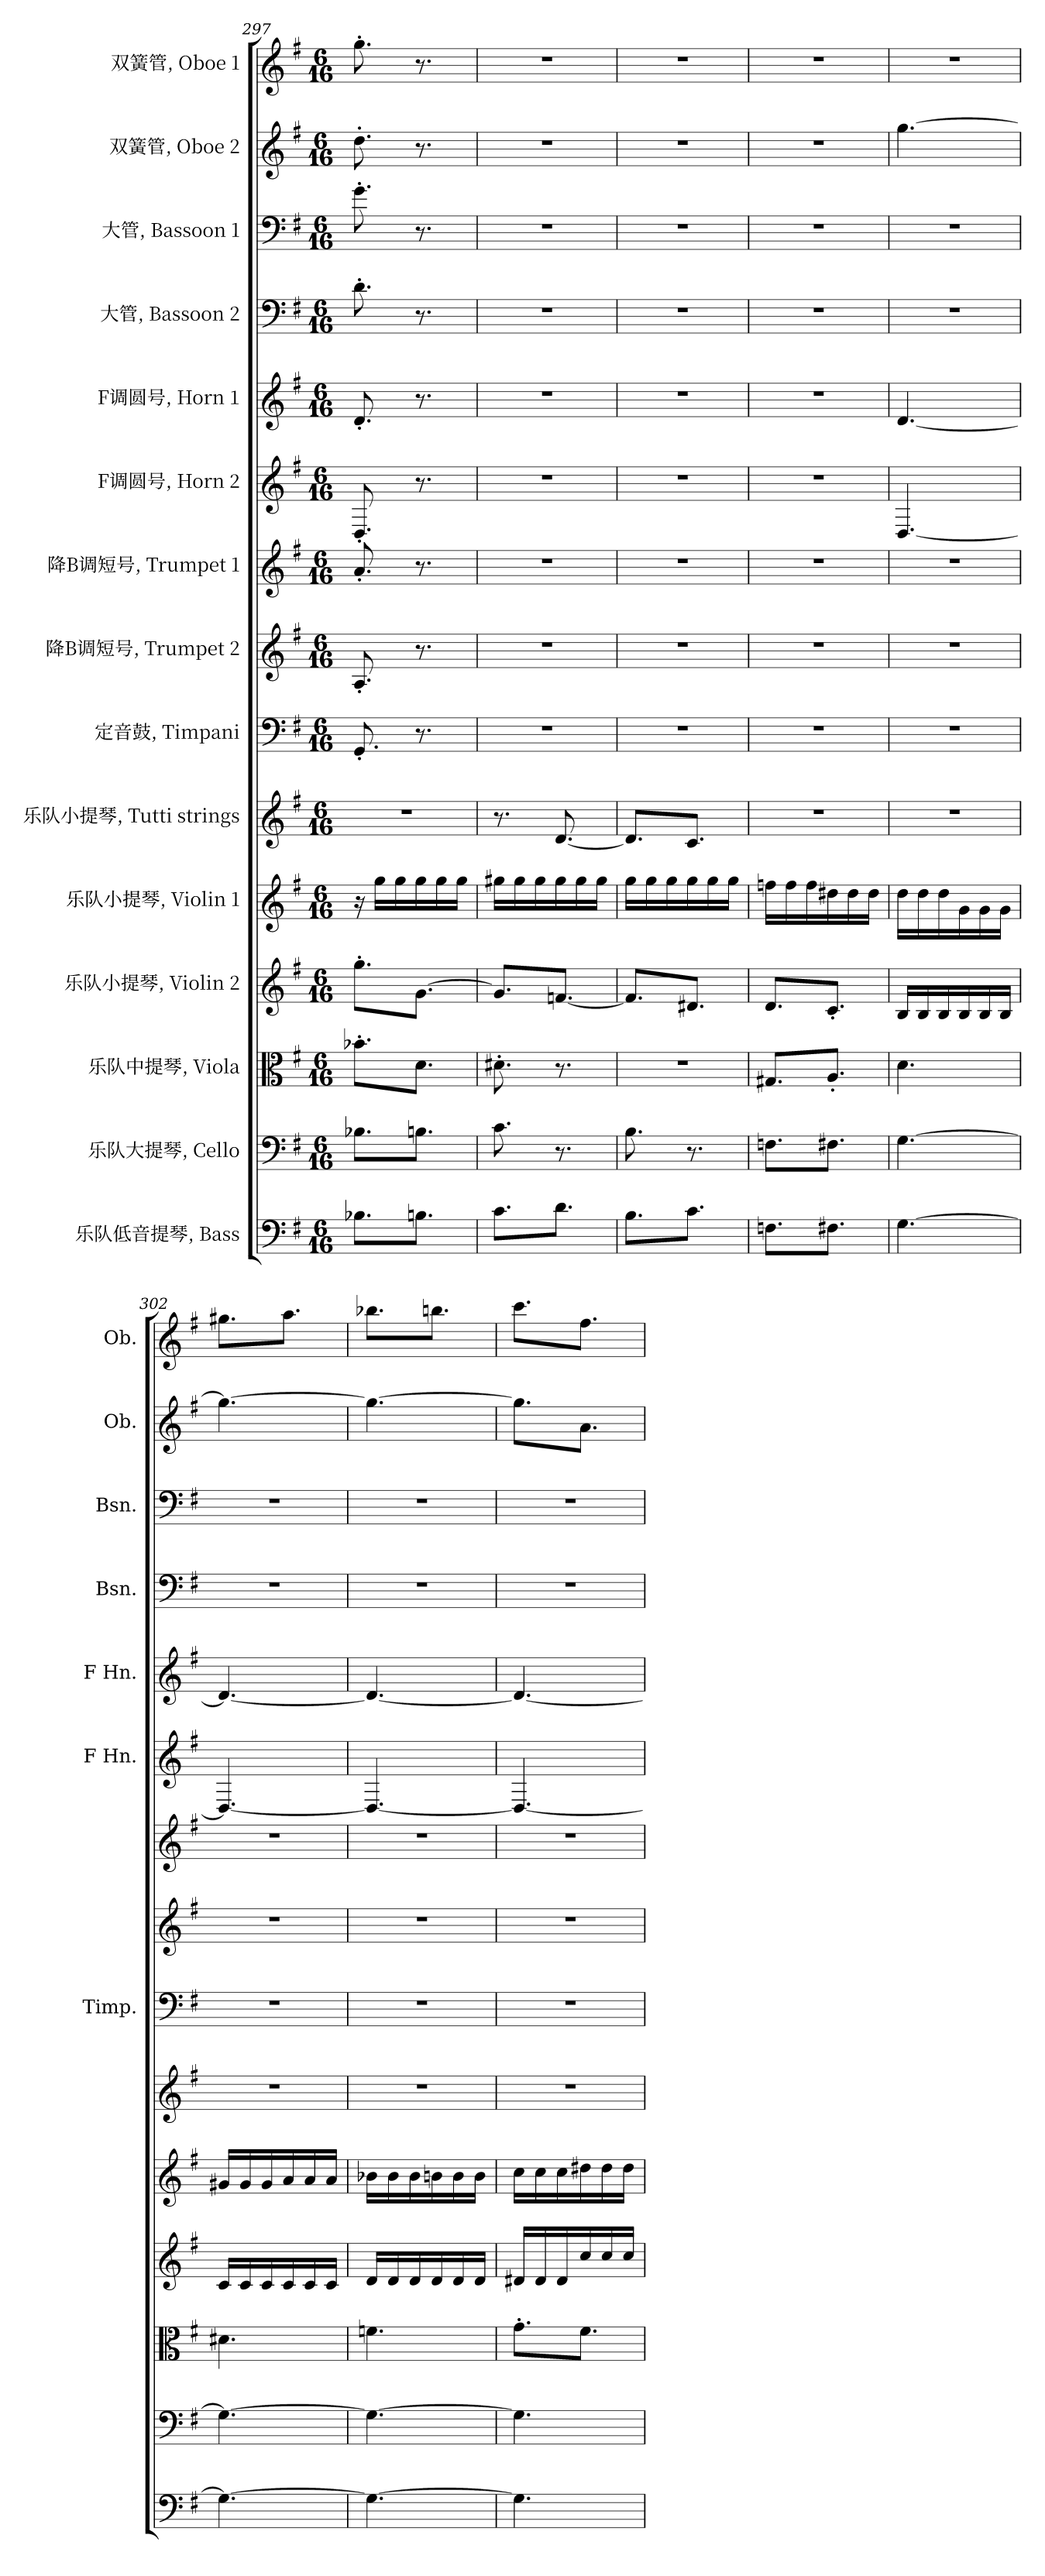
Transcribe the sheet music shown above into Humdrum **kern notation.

**kern	**kern	**kern	**kern	**kern	**kern	**kern	**kern	**kern	**kern	**kern	**kern	**kern	**kern	**kern
*part15	*part14	*part13	*part12	*part11	*part10	*part9	*part8	*part7	*part6	*part5	*part4	*part3	*part2	*part1
*staff15	*staff14	*staff13	*staff12	*staff11	*staff10	*staff9	*staff8	*staff7	*staff6	*staff5	*staff4	*staff3	*staff2	*staff1
*I"乐队低音提琴, Bass	*I"乐队大提琴, Cello	*I"乐队中提琴, Viola	*I"乐队小提琴, Violin 2	*I"乐队小提琴, Violin 1	*I"乐队小提琴, Tutti strings	*I"定音鼓, Timpani	*I"降B调短号, Trumpet 2	*I"降B调短号, Trumpet 1	*I"F调圆号, Horn 2	*I"F调圆号, Horn 1	*I"大管, Bassoon 2	*I"大管, Bassoon 1	*I"双簧管, Oboe 2	*I"双簧管, Oboe 1
*	*	*	*	*	*	*I'Timp.	*	*	*I'F Hn.	*I'F Hn.	*I'Bsn.	*I'Bsn.	*I'Ob.	*I'Ob.
!!LO:PB:g=z
*clefF4	*clefF4	*clefC3	*clefG2	*clefG2	*clefG2	*clefF4	*clefG2	*clefG2	*clefG2	*clefG2	*clefF4	*clefF4	*clefG2	*clefG2
*ITrd7c12	*	*	*	*	*	*	*ITrd1c2	*ITrd1c2	*ITrd4c7	*ITrd4c7	*	*	*	*
*k[f#]	*k[f#]	*k[f#]	*k[f#]	*k[f#]	*k[f#]	*k[f#]	*k[b-]	*k[b-]	*k[]	*k[]	*k[f#]	*k[f#]	*k[f#]	*k[f#]
*M6/16	*M6/16	*M6/16	*M6/16	*M6/16	*M6/16	*M6/16	*M6/16	*M6/16	*M6/16	*M6/16	*M6/16	*M6/16	*M6/16	*M6/16
*MM128	*MM128	*MM128	*MM128	*MM128	*MM128	*MM128	*MM128	*MM128	*MM128	*MM128	*MM128	*MM128	*MM128	*MM128
=297	=297	=297	=297	=297	=297	=297	=297	=297	=297	=297	=297	=297	=297	=297
8.BB-X\L	8.B-X\L	8.b-X'\L	8.gg'\L	16r	4.r	8.GG'/	8.G'/	8.g'/	8.GG'/	8.G'/	8.d'\	8.g'\	8.dd'\	8.gg'\
.	.	.	.	16gg\LL	.	.	.	.	.	.	.	.	.	.
.	.	.	.	16gg\	.	.	.	.	.	.	.	.	.	.
8.BBn\J	8.Bn\J	8.d\J	[8.g\J	16gg\	.	8.r	8.r	8.r	8.r	8.r	8.r	8.r	8.r	8.r
.	.	.	.	16gg\	.	.	.	.	.	.	.	.	.	.
.	.	.	.	16gg\JJ	.	.	.	.	.	.	.	.	.	.
=298	=298	=298	=298	=298	=298	=298	=298	=298	=298	=298	=298	=298	=298	=298
8.C\L	8.c\	8.d#X'\	8.g/L]	16gg#X\LL	8.r	4.r	4.r	4.r	4.r	4.r	4.r	4.r	4.r	4.r
.	.	.	.	16gg#\	.	.	.	.	.	.	.	.	.	.
.	.	.	.	16gg#\	.	.	.	.	.	.	.	.	.	.
8.D\J	8.r	8.r	[8.fn/J	16gg#\	[8.d/	.	.	.	.	.	.	.	.	.
.	.	.	.	16gg#\	.	.	.	.	.	.	.	.	.	.
.	.	.	.	16gg#\JJ	.	.	.	.	.	.	.	.	.	.
=299	=299	=299	=299	=299	=299	=299	=299	=299	=299	=299	=299	=299	=299	=299
8.BB\L	8.B\	4.r	8.f/L]	16gg\LL	8.d/L]	4.r	4.r	4.r	4.r	4.r	4.r	4.r	4.r	4.r
.	.	.	.	16gg\	.	.	.	.	.	.	.	.	.	.
.	.	.	.	16gg\	.	.	.	.	.	.	.	.	.	.
8.C\J	8.r	.	8.d#X/J	16gg\	8.c/J	.	.	.	.	.	.	.	.	.
.	.	.	.	16gg\	.	.	.	.	.	.	.	.	.	.
.	.	.	.	16gg\JJ	.	.	.	.	.	.	.	.	.	.
=300	=300	=300	=300	=300	=300	=300	=300	=300	=300	=300	=300	=300	=300	=300
8.FFn\L	8.Fn\L	8.G#X/L	8.d/L	16ffn\LL	4.r	4.r	4.r	4.r	4.r	4.r	4.r	4.r	4.r	4.r
.	.	.	.	16ff\	.	.	.	.	.	.	.	.	.	.
.	.	.	.	16ff\	.	.	.	.	.	.	.	.	.	.
8.FF#X\J	8.F#X\J	8.A'/J	8.c'/J	16dd#X\	.	.	.	.	.	.	.	.	.	.
.	.	.	.	16dd#\	.	.	.	.	.	.	.	.	.	.
.	.	.	.	16dd#\JJ	.	.	.	.	.	.	.	.	.	.
=301	=301	=301	=301	=301	=301	=301	=301	=301	=301	=301	=301	=301	=301	=301
*	*	*	*	*	*	*	*	*	*	*	*	*	*	*MM125
[4.GG\	[4.G\	4.d\	16B/LL	16dd\LL	4.r	4.r	4.r	4.r	[4.GG/	[4.G/	4.r	4.r	[4.gg\	4.r
.	.	.	16B/	16dd\	.	.	.	.	.	.	.	.	.	.
.	.	.	16B/	16dd\	.	.	.	.	.	.	.	.	.	.
.	.	.	16B/	16g\	.	.	.	.	.	.	.	.	.	.
.	.	.	16B/	16g\	.	.	.	.	.	.	.	.	.	.
.	.	.	16B/JJ	16g\JJ	.	.	.	.	.	.	.	.	.	.
!!LO:PB:g=z
=302	=302	=302	=302	=302	=302	=302	=302	=302	=302	=302	=302	=302	=302	=302
4.GG\_	4.G\_	4.d#X\	16c/LL	16g#X/LL	4.r	4.r	4.r	4.r	4.GG/_	4.G/_	4.r	4.r	4.gg\_	8.gg#X\L
.	.	.	16c/	16g#/	.	.	.	.	.	.	.	.	.	.
.	.	.	16c/	16g#/	.	.	.	.	.	.	.	.	.	.
.	.	.	16c/	16a/	.	.	.	.	.	.	.	.	.	8.aa\J
.	.	.	16c/	16a/	.	.	.	.	.	.	.	.	.	.
.	.	.	16c/JJ	16a/JJ	.	.	.	.	.	.	.	.	.	.
=303	=303	=303	=303	=303	=303	=303	=303	=303	=303	=303	=303	=303	=303	=303
4.GG\_	4.G\_	4.fn\	16d/LL	16b-X\LL	4.r	4.r	4.r	4.r	4.GG/_	4.G/_	4.r	4.r	4.gg\_	8.bb-X\L
.	.	.	16d/	16b-\	.	.	.	.	.	.	.	.	.	.
.	.	.	16d/	16b-\	.	.	.	.	.	.	.	.	.	.
.	.	.	16d/	16bn\	.	.	.	.	.	.	.	.	.	8.bbn\J
.	.	.	16d/	16b\	.	.	.	.	.	.	.	.	.	.
.	.	.	16d/JJ	16b\JJ	.	.	.	.	.	.	.	.	.	.
=304	=304	=304	=304	=304	=304	=304	=304	=304	=304	=304	=304	=304	=304	=304
4.GG\]	4.G\]	8.g'\L	16d#X/LL	16cc\LL	4.r	4.r	4.r	4.r	4.GG/_	4.G/_	4.r	4.r	8.gg\L]	8.ccc\L
.	.	.	16d#/	16cc\	.	.	.	.	.	.	.	.	.	.
.	.	.	16d#/	16cc\	.	.	.	.	.	.	.	.	.	.
*	*	*	*	*	*	*	*	*	*	*	*	*	*	*MM126
.	.	8.f#\J	16cc/	16dd#X\	.	.	.	.	.	.	.	.	8.a\J	8.ff#\J
.	.	.	16cc/	16dd#\	.	.	.	.	.	.	.	.	.	.
.	.	.	16cc/JJ	16dd#\JJ	.	.	.	.	.	.	.	.	.	.
=	=	=	=	=	=	=	=	=	=	=	=	=	=	=
*-	*-	*-	*-	*-	*-	*-	*-	*-	*-	*-	*-	*-	*-	*-
